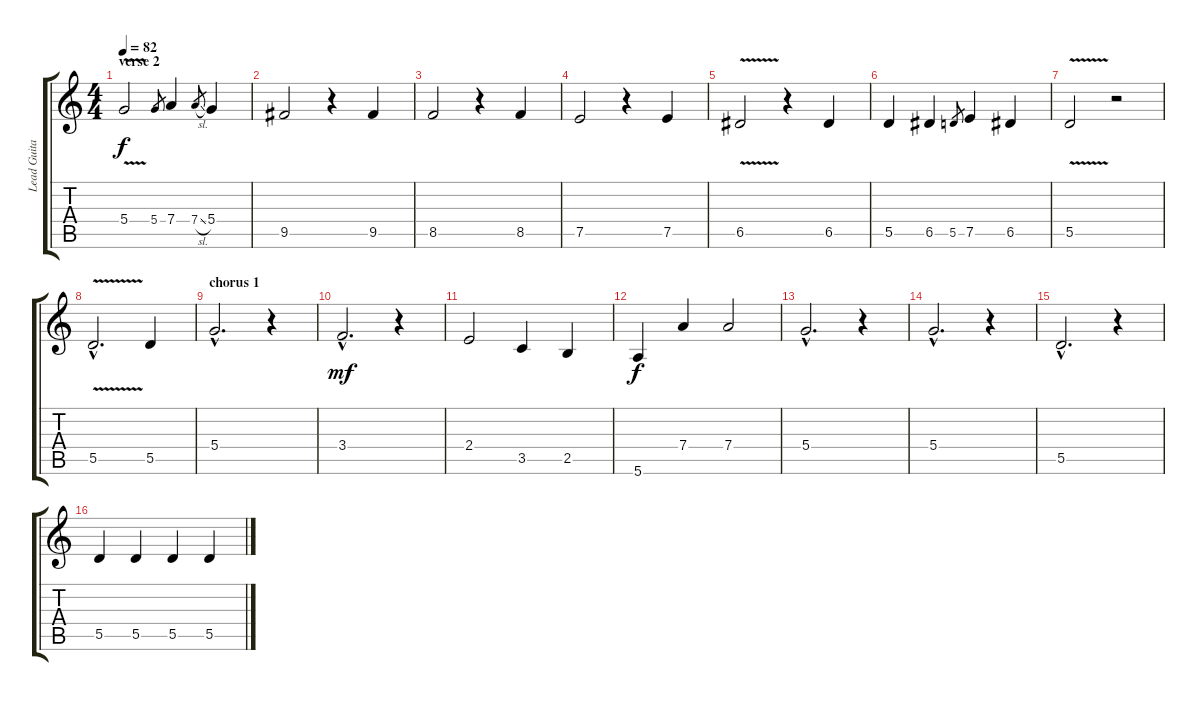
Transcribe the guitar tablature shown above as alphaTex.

\track ("Lead Guitar (Gilmour)" "Lead Guita") {instrument acousticguitarsteel}
\staff {score tabs}
\tuning (E4 B3 G3 D3 A2 E2) {hide}
\ts (4 4)
\section ("" "verse 2")
\tempo 82
\clef g2
\ks c
5.4{v}.2{dy f} 5.4.8{gr} 7.4.4 7.4{sl}.8{gr} 5.4.4 |
9.5.2 r.4 9.5.4 |
8.5.2 r.4 8.5.4 |
7.5.2 r.4 7.5.4 |
6.5{v}.2 r.4 6.5.4 |
5.5.4 6.5.4 5.5.8{gr} 7.5.4 6.5.4 |
5.5{v}.2 r.2 |
5.5{v hac}.2{d} 5.5.4 |
\section ("" "chorus 1")
5.4{hac}.2{d} r.4 |
3.4{hac}.2{d dy mf} r.4 |
2.4.2 3.5.4 2.5.4 |
5.6.4{dy f} 7.4.4 7.4.2 |
5.4{hac}.2{d} r.4 |
5.4{hac}.2{d} r.4 |
5.5{hac}.2{d} r.4 |
5.5.4 5.5.4 5.5.4 5.5.4
